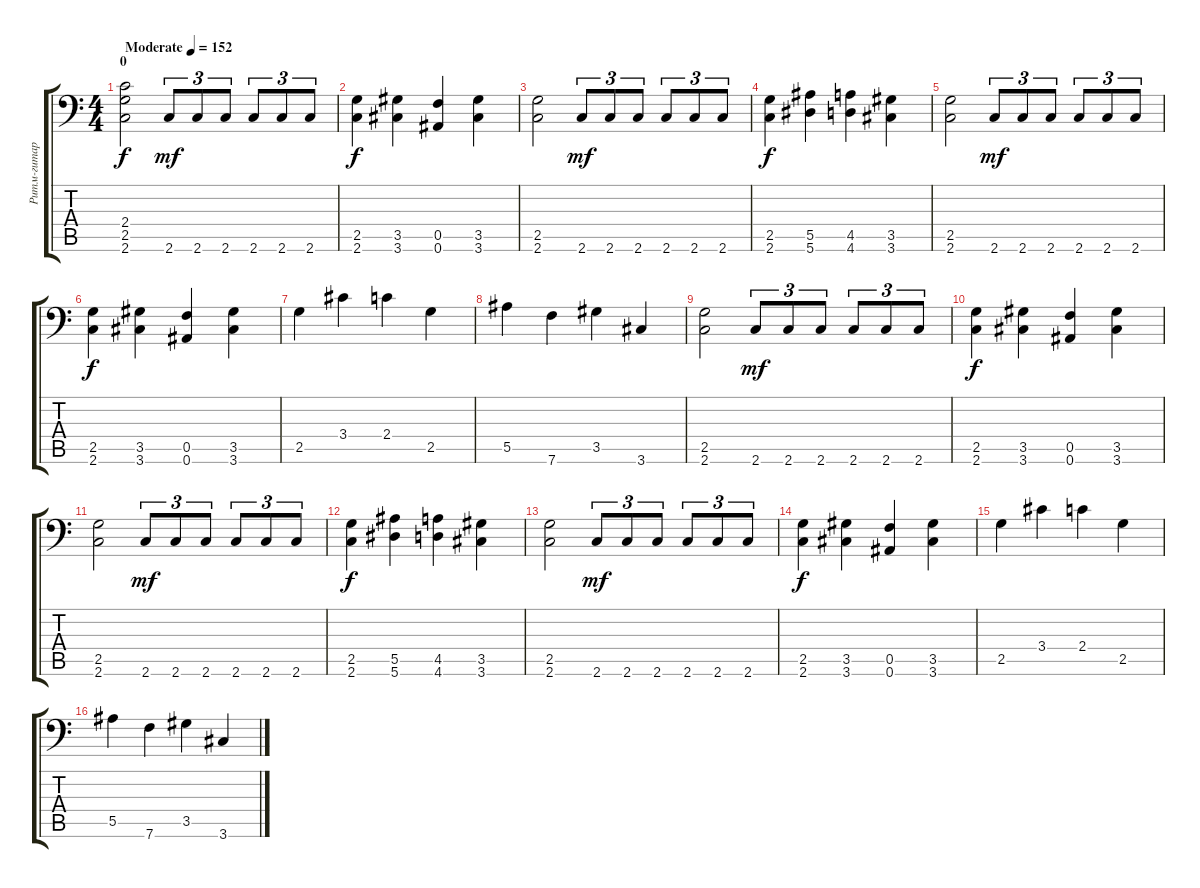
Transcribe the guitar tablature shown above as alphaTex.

\track ("Ритм-гитара" "Ритм-гитар") {instrument distortionguitar}
\staff {score tabs}
\tuning (C4 G3 Eb3 Bb2 F2 Bb1) {hide}
\ts (4 4)
\section ("" "0")
\tempo (152 "Moderate")
\clef f4
\ks c
(2.4 2.5 2.6).2{dy f instrument distortionguitar} 2.6.8{tu (3 2) dy mf} 2.6.8{tu (3 2)} 2.6.8{tu (3 2)} 2.6.8{tu (3 2)} 2.6.8{tu (3 2)} 2.6.8{tu (3 2)} |
(2.5 2.6).4{dy f} (3.5 3.6).4 (0.5 0.6).4 (3.5 3.6).4 |
(2.5 2.6).2 2.6.8{tu (3 2) dy mf} 2.6.8{tu (3 2)} 2.6.8{tu (3 2)} 2.6.8{tu (3 2)} 2.6.8{tu (3 2)} 2.6.8{tu (3 2)} |
(2.5 2.6).4{dy f} (5.5 5.6).4 (4.5 4.6).4 (3.5 3.6).4 |
(2.5 2.6).2 2.6.8{tu (3 2) dy mf} 2.6.8{tu (3 2)} 2.6.8{tu (3 2)} 2.6.8{tu (3 2)} 2.6.8{tu (3 2)} 2.6.8{tu (3 2)} |
(2.5 2.6).4{dy f} (3.5 3.6).4 (0.5 0.6).4 (3.5 3.6).4 |
2.5.4 3.4.4 2.4.4 2.5.4 |
5.5.4 7.6.4 3.5.4 3.6.4 |
(2.5 2.6).2 2.6.8{tu (3 2) dy mf} 2.6.8{tu (3 2)} 2.6.8{tu (3 2)} 2.6.8{tu (3 2)} 2.6.8{tu (3 2)} 2.6.8{tu (3 2)} |
(2.5 2.6).4{dy f} (3.5 3.6).4 (0.5 0.6).4 (3.5 3.6).4 |
(2.5 2.6).2 2.6.8{tu (3 2) dy mf} 2.6.8{tu (3 2)} 2.6.8{tu (3 2)} 2.6.8{tu (3 2)} 2.6.8{tu (3 2)} 2.6.8{tu (3 2)} |
(2.5 2.6).4{dy f} (5.5 5.6).4 (4.5 4.6).4 (3.5 3.6).4 |
(2.5 2.6).2 2.6.8{tu (3 2) dy mf} 2.6.8{tu (3 2)} 2.6.8{tu (3 2)} 2.6.8{tu (3 2)} 2.6.8{tu (3 2)} 2.6.8{tu (3 2)} |
(2.5 2.6).4{dy f} (3.5 3.6).4 (0.5 0.6).4 (3.5 3.6).4 |
2.5.4 3.4.4 2.4.4 2.5.4 |
5.5.4 7.6.4 3.5.4 3.6.4
